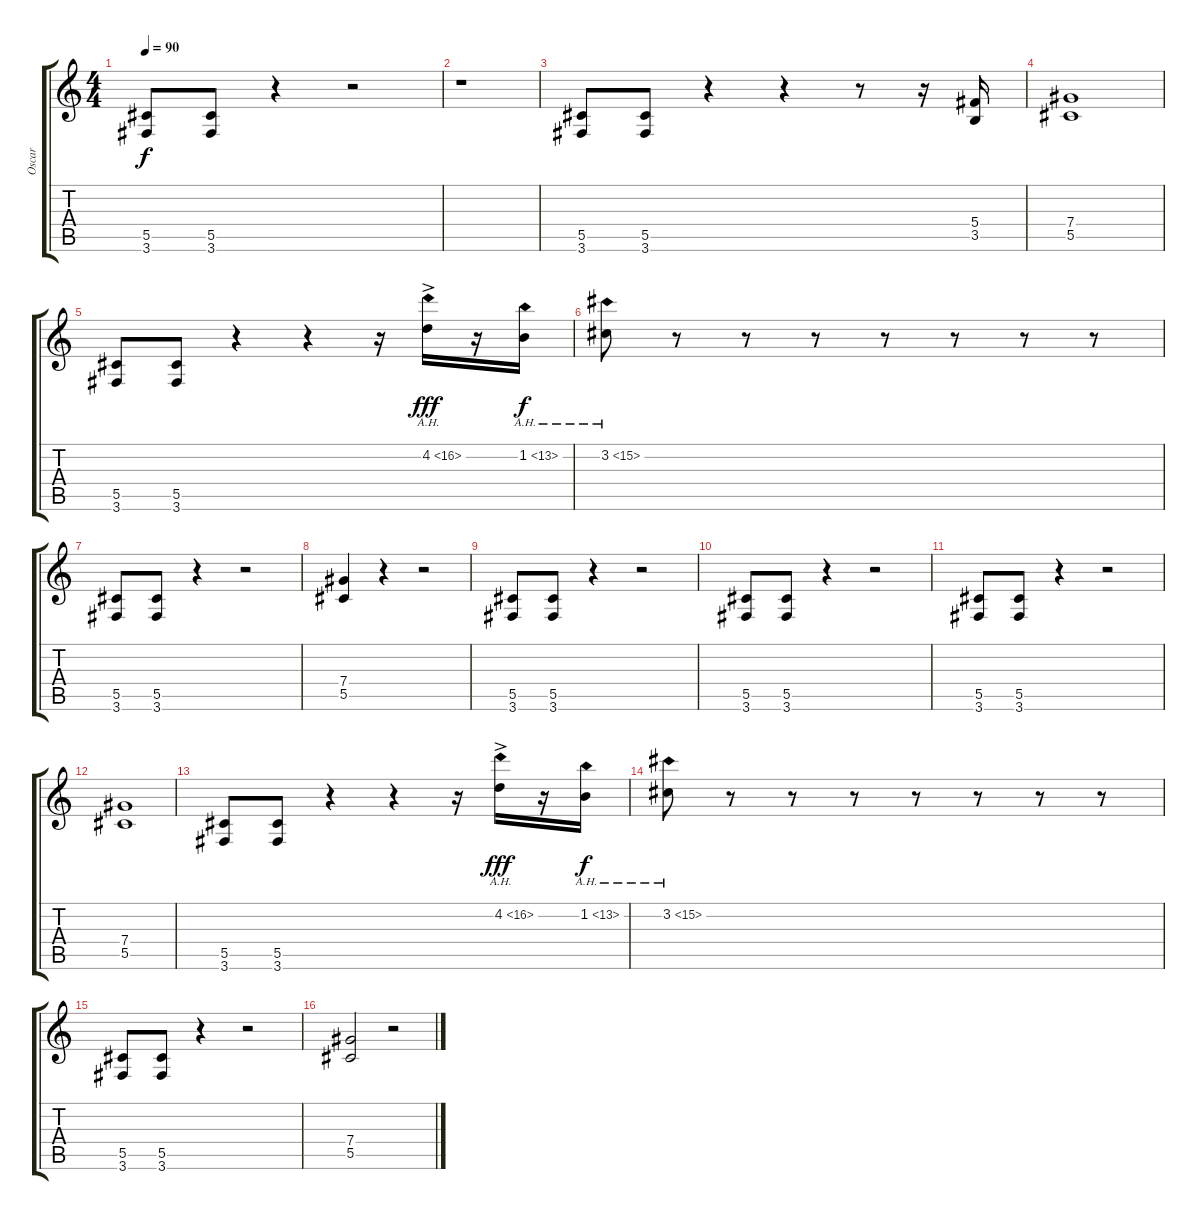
\track ("Oscar" "Oscar") {instrument distortionguitar}
\staff {score tabs}
\tuning (Eb4 Bb3 Gb3 Db3 Ab2 Eb2) {hide}
\ts (4 4)
\tempo 90
\clef g2
\ks c
(5.5 3.6).8{dy f instrument distortionguitar} (5.5 3.6).8 r.4 r.2 |
r.1 |
(5.5 3.6).8 (5.5 3.6).8 r.4 r.4 r.8 r.16 (5.4 3.5).16 |
(7.4 5.5).1 |
(5.5 3.6).8 (5.5 3.6).8 r.4 r.4 r.16 4.2{ah 12 ac}.16{dy fff} r.16 1.2{ah 12}.16{dy f} |
3.2{ah 12}.8 r.8 r.8 r.8 r.8 r.8 r.8 r.8 |
(5.5 3.6).8 (5.5 3.6).8 r.4 r.2 |
(7.4 5.5).4 r.4 r.2 |
(5.5 3.6).8 (5.5 3.6).8 r.4 r.2 |
(5.5 3.6).8 (5.5 3.6).8 r.4 r.2 |
(5.5 3.6).8 (5.5 3.6).8 r.4 r.2 |
(7.4 5.5).1 |
(5.5 3.6).8 (5.5 3.6).8 r.4 r.4 r.16 4.2{ah 12 ac}.16{dy fff} r.16 1.2{ah 12}.16{dy f} |
3.2{ah 12}.8 r.8 r.8 r.8 r.8 r.8 r.8 r.8 |
(5.5 3.6).8 (5.5 3.6).8 r.4 r.2 |
(7.4 5.5).2 r.2
